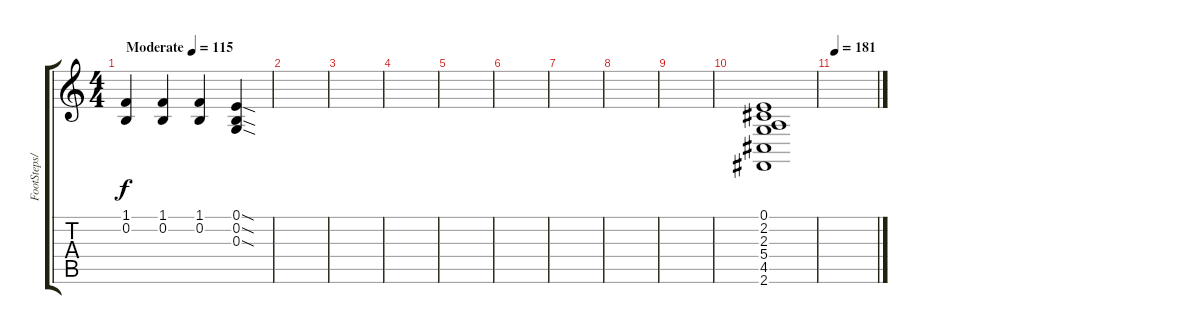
\track ("FootSteps/Fretnoise" "FootSteps/") {instrument applause}
\staff {score tabs}
\tuning (E4 B3 G3 D3 A2 E2) {hide}
\ts (4 4)
\tempo (115 "Moderate")
\clef g2
\ks c
(1.1 0.2).4{dy f instrument woodblock} (1.1 0.2).4 (1.1 0.2).4 (0.1{sod} 0.2{sod} 0.3{sod}).4 |
|
|
|
|
|
|
|
|
(0.1 2.2 2.3 5.4 4.5 2.6).1{instrument applause} |
\tempo 181
